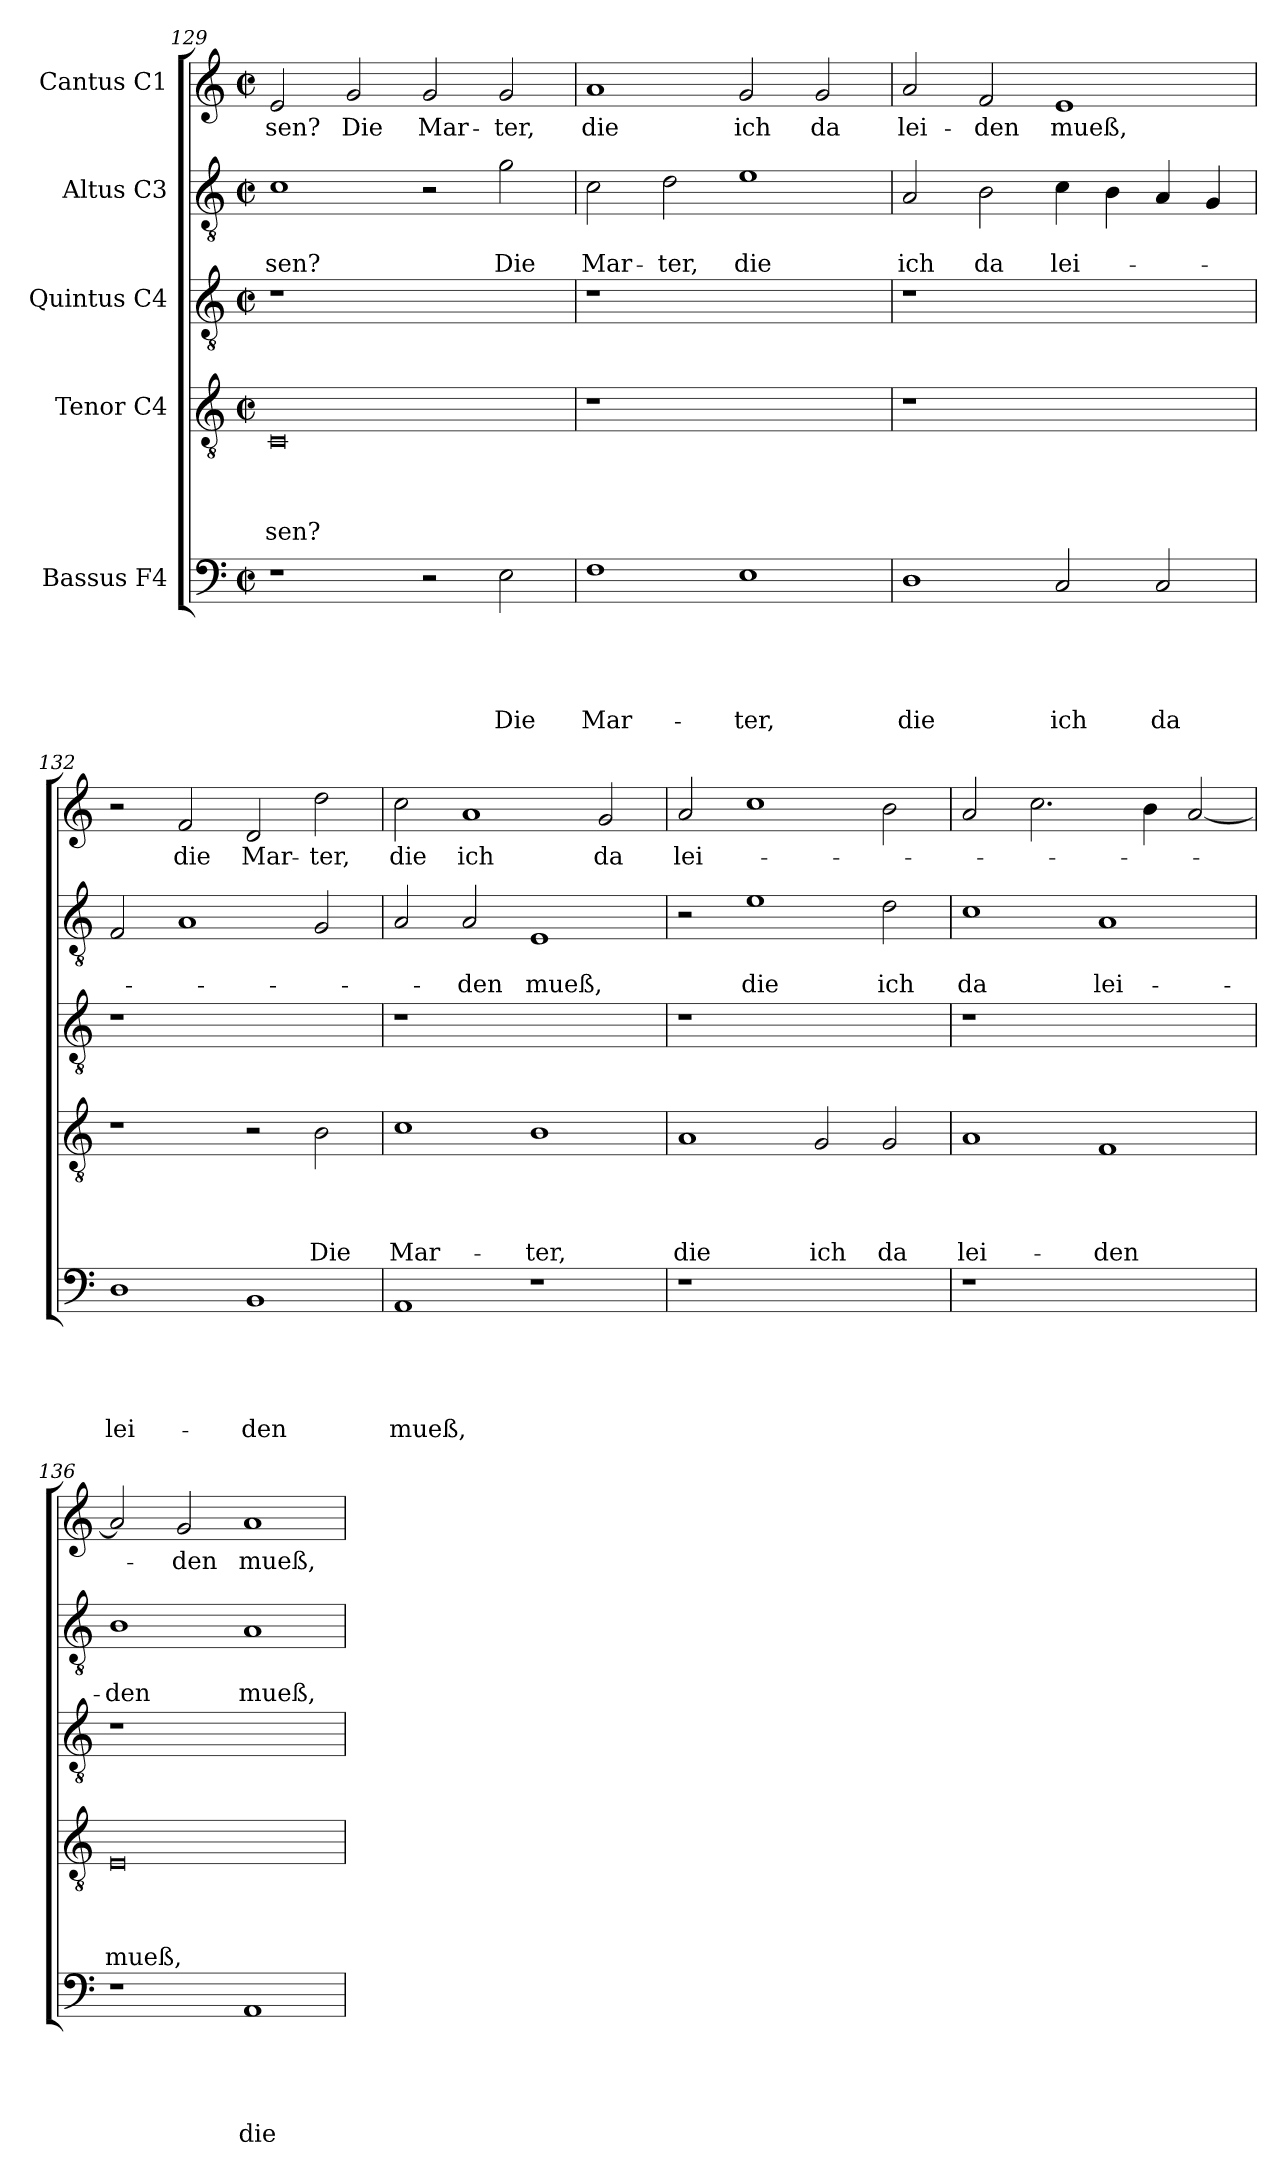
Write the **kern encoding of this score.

**kern	**text	**text	**text	**text	**text	**kern	**text	**text	**text	**text	**kern	**kern	**text	**text	**kern	**text
*part5	*part5	*part5	*part5	*part5	*part5	*part4	*part4	*part4	*part4	*part4	*part3	*part2	*part2	*part2	*part1	*part1
*staff5	*staff5	*staff5	*staff5	*staff5	*staff5	*staff4	*staff4	*staff4	*staff4	*staff4	*staff3	*staff2	*staff2	*staff2	*staff1	*staff1
*I"Bassus F4	*	*	*	*	*	*I"Tenor C4	*	*	*	*	*I"Quintus C4	*I"Altus C3	*	*	*I"Cantus C1	*
!!LO:PB:g=z
*clefF4	*	*	*	*	*	*clefGv2	*	*	*	*	*clefGv2	*clefGv2	*	*	*clefG2	*
*k[]	*	*	*	*	*	*k[]	*	*	*	*	*k[]	*k[]	*	*	*k[]	*
*C:	*	*	*	*	*	*C:	*	*	*	*	*C:	*C:	*	*	*C:	*
*M2/2	*	*	*	*	*	*M2/2	*	*	*	*	*M2/2	*M2/2	*	*	*M2/2	*
*met(c|)	*	*	*	*	*	*met(c|)	*	*	*	*	*met(c|)	*met(c|)	*	*	*met(c|)	*
=129	=129	=129	=129	=129	=129	=129	=129	=129	=129	=129	=129	=129	=129	=129	=129	=129
1r	.	.	.	.	.	0C	.	.	.	-sen?	1r	1c	.	sen?	2e/	sen?
.	.	.	.	.	.	.	.	.	.	.	.	.	.	.	2g/	Die
2r	.	.	.	.	.	.	.	.	.	.	1ryy	2r	.	.	2g/	Mar-
2E\	.	.	.	.	Die	.	.	.	.	.	.	2g\	.	Die	2g/	-ter,
=130	=130	=130	=130	=130	=130	=130	=130	=130	=130	=130	=130	=130	=130	=130	=130	=130
1F	.	.	.	.	Mar-	1r	.	.	.	.	1r	2c\	.	Mar-	1a	die
.	.	.	.	.	.	.	.	.	.	.	.	2d\	.	-ter,	.	.
1E	.	.	.	.	-ter,	1ryy	.	.	.	.	1ryy	1e	.	die	2g/	ich
.	.	.	.	.	.	.	.	.	.	.	.	.	.	.	2g/	da
=131	=131	=131	=131	=131	=131	=131	=131	=131	=131	=131	=131	=131	=131	=131	=131	=131
1D	.	.	.	.	die	1r	.	.	.	.	1r	2A/	.	ich	2a/	lei-
.	.	.	.	.	.	.	.	.	.	.	.	2B\	.	da	2f/	-den
2C/	.	.	.	.	ich	1ryy	.	.	.	.	1ryy	4c\	.	lei-	1e	mueß,
.	.	.	.	.	.	.	.	.	.	.	.	4B\	.	.	.	.
2C/	.	.	.	.	da	.	.	.	.	.	.	4A/	.	.	.	.
.	.	.	.	.	.	.	.	.	.	.	.	4G/	.	.	.	.
=132	=132	=132	=132	=132	=132	=132	=132	=132	=132	=132	=132	=132	=132	=132	=132	=132
1D	.	.	.	.	lei-	1r	.	.	.	.	1r	2F/	.	.	2r	.
.	.	.	.	.	.	.	.	.	.	.	.	1A	.	.	2f/	die
1BB	.	.	.	.	-den	2r	.	.	.	.	1ryy	.	.	.	2d/	Mar-
.	.	.	.	.	.	2B\	.	.	.	Die	.	2G/	.	.	2dd\	-ter,
=133	=133	=133	=133	=133	=133	=133	=133	=133	=133	=133	=133	=133	=133	=133	=133	=133
1AA	.	.	.	.	mueß,	1c	.	.	.	Mar-	1r	2A/	.	.	2cc\	die
.	.	.	.	.	.	.	.	.	.	.	.	2A/	.	-den	1a	ich
1r	.	.	.	.	.	1B	.	.	.	-ter,	1ryy	1E	.	mueß,	.	.
.	.	.	.	.	.	.	.	.	.	.	.	.	.	.	2g/	da
=134	=134	=134	=134	=134	=134	=134	=134	=134	=134	=134	=134	=134	=134	=134	=134	=134
1r	.	.	.	.	.	1A	.	.	.	die	1r	2r	.	.	2a/	lei-
.	.	.	.	.	.	.	.	.	.	.	.	1e	.	die	1cc	.
1ryy	.	.	.	.	.	2G/	.	.	.	ich	1ryy	.	.	.	.	.
.	.	.	.	.	.	2G/	.	.	.	da	.	2d\	.	ich	2b\	.
!!LO:LB:g=z
=135	=135	=135	=135	=135	=135	=135	=135	=135	=135	=135	=135	=135	=135	=135	=135	=135
1r	.	.	.	.	.	1A	.	.	.	lei-	1r	1c	.	da	2a/	.
.	.	.	.	.	.	.	.	.	.	.	.	.	.	.	2.cc\	.
1ryy	.	.	.	.	.	1F	.	.	.	-den	1ryy	1A	.	lei-	.	.
.	.	.	.	.	.	.	.	.	.	.	.	.	.	.	4b\	.
.	.	.	.	.	.	.	.	.	.	.	.	.	.	.	[2a/	.
=136	=136	=136	=136	=136	=136	=136	=136	=136	=136	=136	=136	=136	=136	=136	=136	=136
1r	.	.	.	.	.	0E	.	.	.	mueß,	1r	1B	.	-den	2a/]	.
.	.	.	.	.	.	.	.	.	.	.	.	.	.	.	2g/	-den
1AA	.	.	.	.	die	.	.	.	.	.	1ryy	1A	.	mueß,	1a	mueß,
=	=	=	=	=	=	=	=	=	=	=	=	=	=	=	=	=
*-	*-	*-	*-	*-	*-	*-	*-	*-	*-	*-	*-	*-	*-	*-	*-	*-
